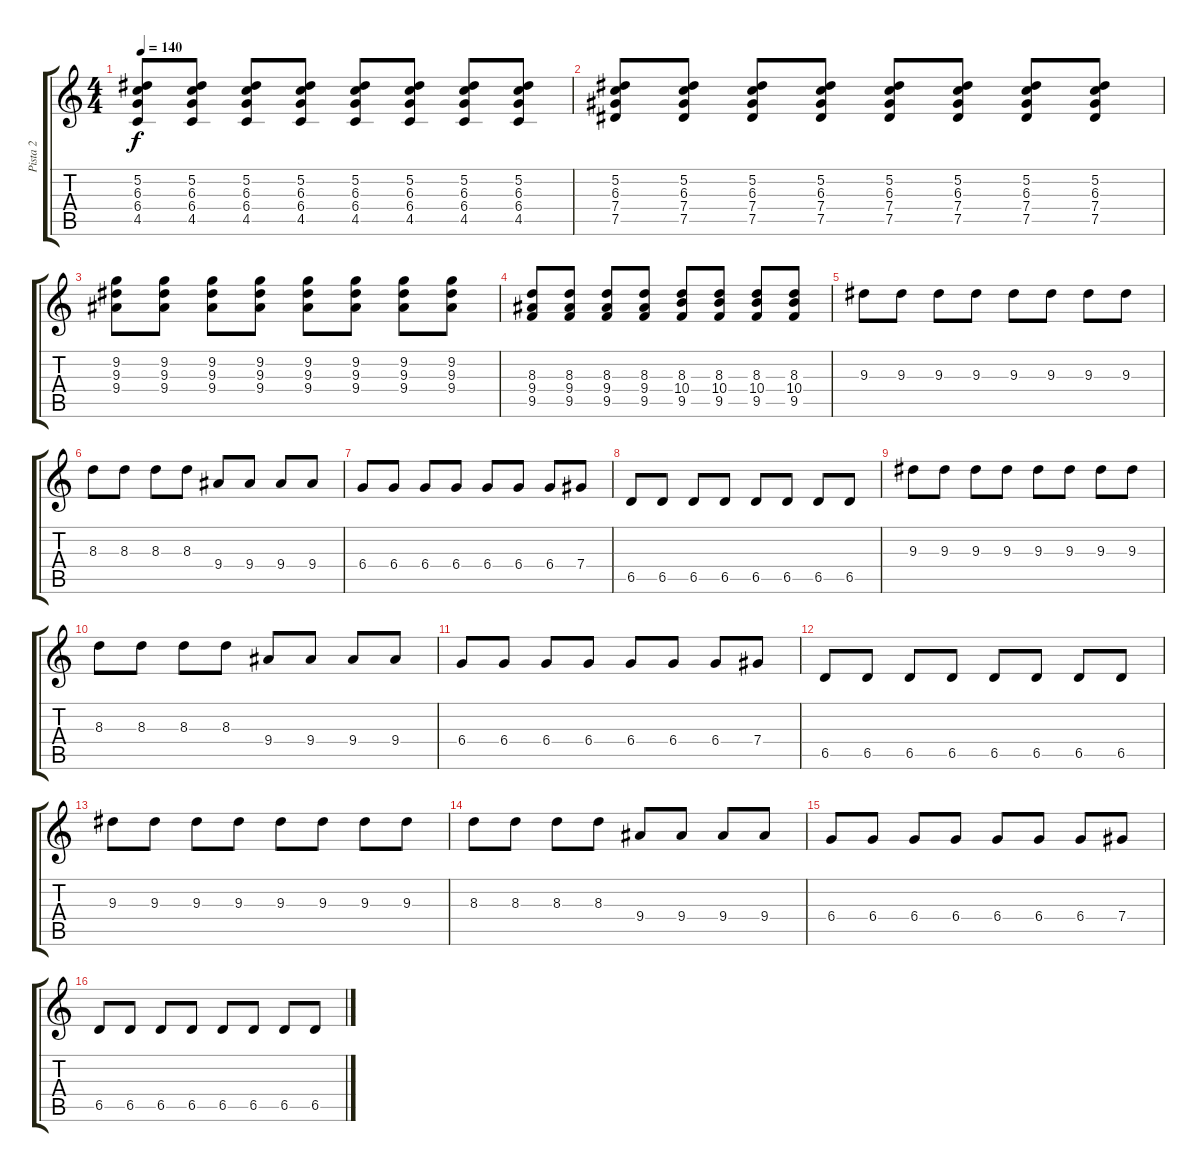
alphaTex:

\track ("Pista 2" "Pista 2") {instrument overdrivenguitar}
\staff {score tabs}
\tuning (Eb4 Bb3 Gb3 Db3 Ab2 Eb2) {hide}
\ts (4 4)
\tempo 140
\clef g2
\ks c
(5.2 6.3 6.4 4.5).8{dy f} (5.2 6.3 6.4 4.5).8 (5.2 6.3 6.4 4.5).8 (5.2 6.3 6.4 4.5).8 (5.2 6.3 6.4 4.5).8 (5.2 6.3 6.4 4.5).8 (5.2 6.3 6.4 4.5).8 (5.2 6.3 6.4 4.5).8 |
(5.2 6.3 7.4 7.5).8 (5.2 6.3 7.4 7.5).8 (5.2 6.3 7.4 7.5).8 (5.2 6.3 7.4 7.5).8 (5.2 6.3 7.4 7.5).8 (5.2 6.3 7.4 7.5).8 (5.2 6.3 7.4 7.5).8 (5.2 6.3 7.4 7.5).8 |
(9.2 9.3 9.4).8 (9.2 9.3 9.4).8 (9.2 9.3 9.4).8 (9.2 9.3 9.4).8 (9.2 9.3 9.4).8 (9.2 9.3 9.4).8 (9.2 9.3 9.4).8 (9.2 9.3 9.4).8 |
(8.3 9.4 9.5).8 (8.3 9.4 9.5).8 (8.3 9.4 9.5).8 (8.3 9.4 9.5).8 (8.3 10.4 9.5).8 (8.3 10.4 9.5).8 (8.3 10.4 9.5).8 (8.3 10.4 9.5).8 |
9.3.8{instrument distortionguitar} 9.3.8 9.3.8 9.3.8 9.3.8 9.3.8 9.3.8 9.3.8 |
8.3.8 8.3.8 8.3.8 8.3.8 9.4.8 9.4.8 9.4.8 9.4.8 |
6.4.8 6.4.8 6.4.8 6.4.8 6.4.8 6.4.8 6.4.8 7.4.8 |
6.5.8 6.5.8 6.5.8 6.5.8 6.5.8 6.5.8 6.5.8 6.5.8 |
9.3.8{instrument distortionguitar} 9.3.8 9.3.8 9.3.8 9.3.8 9.3.8 9.3.8 9.3.8 |
8.3.8 8.3.8 8.3.8 8.3.8 9.4.8 9.4.8 9.4.8 9.4.8 |
6.4.8 6.4.8 6.4.8 6.4.8 6.4.8 6.4.8 6.4.8 7.4.8 |
6.5.8 6.5.8 6.5.8 6.5.8 6.5.8 6.5.8 6.5.8 6.5.8 |
9.3.8{instrument distortionguitar} 9.3.8 9.3.8 9.3.8 9.3.8 9.3.8 9.3.8 9.3.8 |
8.3.8 8.3.8 8.3.8 8.3.8 9.4.8 9.4.8 9.4.8 9.4.8 |
6.4.8 6.4.8 6.4.8 6.4.8 6.4.8 6.4.8 6.4.8 7.4.8 |
6.5.8 6.5.8 6.5.8 6.5.8 6.5.8 6.5.8 6.5.8 6.5.8
